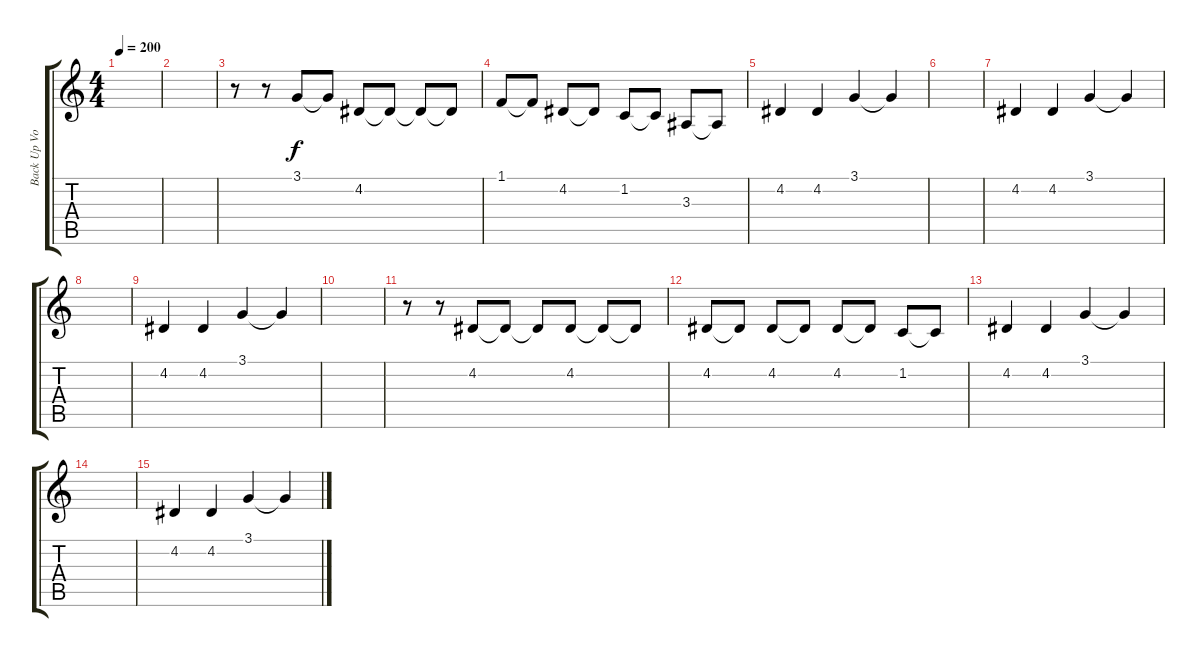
\track ("Back Up Vocals" "Back Up Vo") {instrument cello}
\staff {score tabs}
\tuning (E4 B3 G3 D3 A2 E2) {hide}
\ts (4 4)
\tempo 200
\clef g2
\ks c
|
|
r.8 r.8 3.1.8 3.1{t}.8 4.2.8 4.2{t}.8 4.2{t}.8 4.2{t}.8 |
1.1.8 1.1{t}.8 4.2.8 4.2{t}.8 1.2.8 1.2{t}.8 3.3.8 3.3{t}.8 |
4.2.4 4.2.4 3.1.4 3.1{t}.4 |
|
4.2.4 4.2.4 3.1.4 3.1{t}.4 |
|
4.2.4 4.2.4 3.1.4 3.1{t}.4 |
|
r.8 r.8 4.2.8 4.2{t}.8 4.2{t}.8 4.2.8 4.2{t}.8 4.2{t}.8 |
4.2.8 4.2{t}.8 4.2.8 4.2{t}.8 4.2.8 4.2{t}.8 1.2.8 1.2{t}.8 |
4.2.4 4.2.4 3.1.4 3.1{t}.4 |
|
4.2.4 4.2.4 3.1.4 3.1{t}.4
